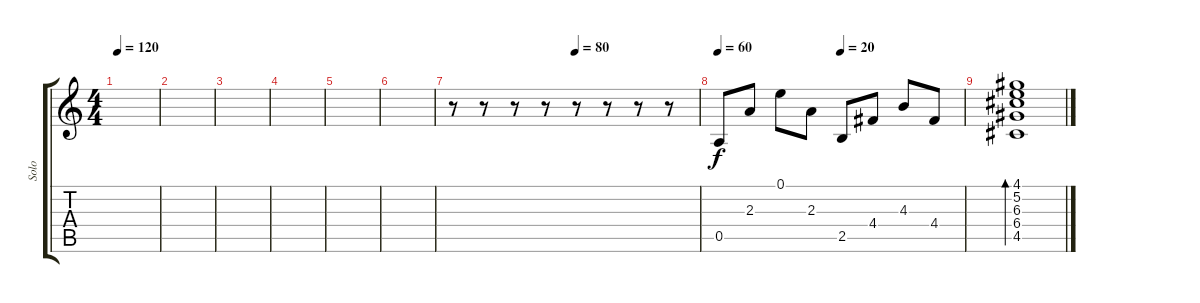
\track ("Solo" "Solo") {instrument electricguitarclean}
\staff {score tabs}
\tuning (E4 B3 G3 D3 A2 E2) {hide}
\ts (4 4)
\tempo 120
\clef g2
\ks c
|
|
|
|
|
|
\tempo (80 0.5)
r.8 r.8 r.8 r.8 r.8 r.8 r.8 r.8 |
\tempo 60
\tempo (20 0.5)
0.5.8 2.3.8 0.1.8 2.3.8 2.5.8 4.4.8 4.3.8 4.4.8 |
(4.1 5.2 6.3 6.4 4.5).1{bd 240}
